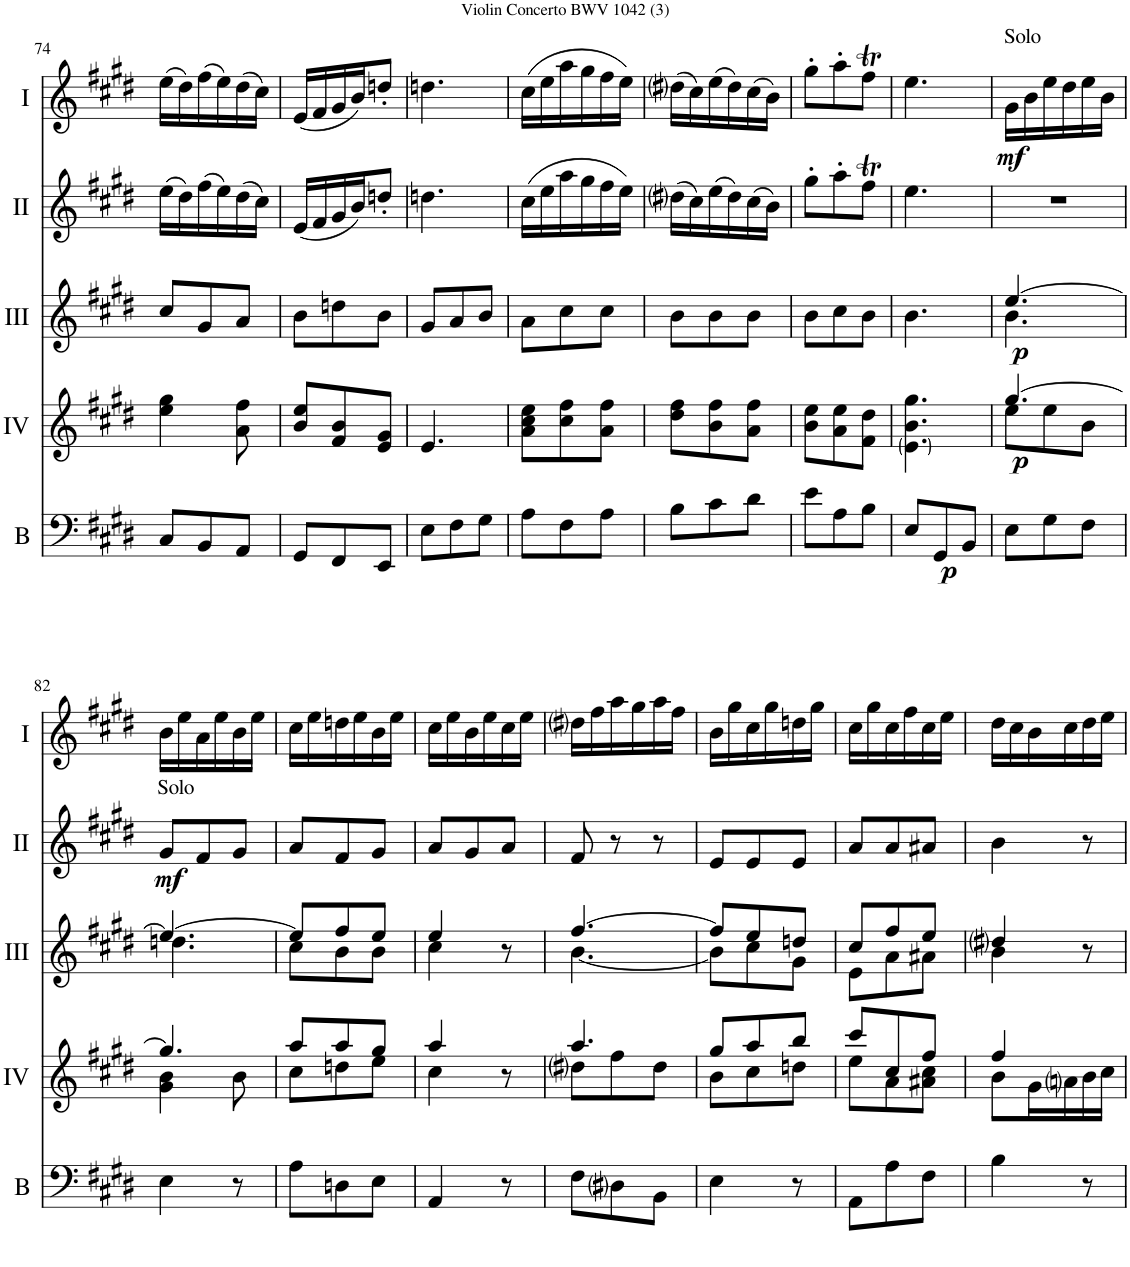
**kern	**dynam	**kern	**dynam	**kern	**dynam	**kern	**dynam	**kern	**dynam
*part5	*part5	*part4	*part4	*part3	*part3	*part2	*part2	*part1	*part1
*staff5	*staff5	*staff4	*staff4	*staff3	*staff3	*staff2	*staff2	*staff1	*staff1
*I"Basson	*	*I"Acc. 4	*	*I"Acc. 3	*	*I"Acc. 2	*	*I"Acc. 1	*
*I'B	*	*	*	*	*	*	*	*	*
!!LO:PB:g=z
*clefF4	*	*clefG2	*	*clefG2	*	*clefG2	*	*clefG2	*
*Trd7c12	*	*Trd7c12	*	*	*	*	*	*	*
*k[f#c#g#d#]	*	*k[f#c#g#d#]	*	*k[f#c#g#d#]	*	*k[f#c#g#d#]	*	*k[f#c#g#d#]	*
*M3/8	*	*M3/8	*	*M3/8	*	*M3/8	*	*M3/8	*
=74	=74	=74	=74	=74	=74	=74	=74	=74	=74
8C#/L	.	4ee\ 4gg#\	.	8cc#/L	.	(16ee\LL	.	(16ee\LL	.
.	.	.	.	.	.	16dd#\)	.	16dd#\)	.
8BB/	.	.	.	8g#/	.	(16ff#\	.	(16ff#\	.
.	.	.	.	.	.	16ee\)	.	16ee\)	.
8AA/J	.	8a\ 8ff#\	.	8a/J	.	(16dd#\	.	(16dd#\	.
.	.	.	.	.	.	16cc#\JJ)	.	16cc#\JJ)	.
=75	=75	=75	=75	=75	=75	=75	=75	=75	=75
8GG#/L	.	8b/ 8ee/L	.	8b\L	.	(16e/LL	.	(16e/LL	.
.	.	.	.	.	.	16f#/	.	16f#/	.
8FF#/	.	8f#/ 8b/	.	8ddn\	.	16g#/	.	16g#/	.
.	.	.	.	.	.	16b/J)	.	16b/J)	.
8EE/J	.	8e/ 8g#/J	.	8b\J	.	8ddn'/J	.	8ddn'/J	.
=76	=76	=76	=76	=76	=76	=76	=76	=76	=76
8E\L	.	4.e/	.	8g#/L	.	4.ddn\	.	4.ddn\	.
8F#\	.	.	.	8a/	.	.	.	.	.
8G#\J	.	.	.	8b/J	.	.	.	.	.
=77	=77	=77	=77	=77	=77	=77	=77	=77	=77
8A\L	.	8a\ 8cc#\ 8ee\L	.	8a\L	.	(16cc#\LL	.	(16cc#\LL	.
.	.	.	.	.	.	16ee\	.	16ee\	.
8F#\	.	8cc#\ 8ff#\	.	8cc#\	.	16aa\	.	16aa\	.
.	.	.	.	.	.	16gg#\	.	16gg#\	.
8A\J	.	8a\ 8ff#\J	.	8cc#\J	.	16ff#\	.	16ff#\	.
.	.	.	.	.	.	16ee\JJ)	.	16ee\JJ)	.
=78	=78	=78	=78	=78	=78	=78	=78	=78	=78
8B\L	.	8dd#\ 8ff#\L	.	8b\L	.	(16dd#i\LL	.	(16dd#i\LL	.
.	.	.	.	.	.	16cc#\)	.	16cc#\)	.
8c#\	.	8b\ 8ff#\	.	8b\	.	(16ee\	.	(16ee\	.
.	.	.	.	.	.	16dd#\)	.	16dd#\)	.
8d#\J	.	8a\ 8ff#\J	.	8b\J	.	(16cc#\	.	(16cc#\	.
.	.	.	.	.	.	16b\JJ)	.	16b\JJ)	.
=79	=79	=79	=79	=79	=79	=79	=79	=79	=79
8e\L	.	8b\ 8ee\L	.	8b\L	.	8gg#'\L	.	8gg#'\L	.
8A\	.	8a\ 8ee\	.	8cc#\	.	8aa'\	.	8aa'\	.
8B\J	.	8f#\ 8dd#\J	.	8b\J	.	8ff#T\J	.	8ff#T\J	.
=80	=80	=80	=80	=80	=80	=80	=80	=80	=80
8E/L	.	4.e\ 4.b\ 4.gg#\	.	4.b\	.	4.ee\	.	4.ee\	.
!	!LO:DY:b	!	!	!	!	!	!	!	!
8GG#/	p	.	.	.	.	.	.	.	.
8BB/J	.	.	.	.	.	.	.	.	.
=81	=81	=81	=81	=81	=81	=81	=81	=81	=81
*	*	*^	*	*^	*	*	*	*	*
!	!	!	!	!	!	!	!	!	!	!LO:TX:a:t=Solo	!
!	!	!	!	!LO:DY:b	!	!	!LO:DY:b	!	!	!	!LO:DY:b
8E\L	.	[4.gg#/	8ee\L	p	[4.ee/	4.b\	p	4.r	.	16g#\LL	mf
.	.	.	.	.	.	.	.	.	.	16b\	.
8G#\	.	.	8ee\	.	.	.	.	.	.	16ee\	.
.	.	.	.	.	.	.	.	.	.	16dd#\	.
8F#\J	.	.	8b\J	.	.	.	.	.	.	16ee\	.
.	.	.	.	.	.	.	.	.	.	16b\JJ	.
!!LO:LB:g=z
=82	=82	=82	=82	=82	=82	=82	=82	=82	=82	=82	=82
!	!	!	!	!	!	!	!	!LO:TX:a:t=Solo	!	!	!
!	!	!	!	!	!	!	!	!	!LO:DY:b	!	!
4E\	.	4.gg#/]	4g#\ 4b\	.	4.ee/_	4.ddn\	.	8g#/L	mf	16b\LL	.
.	.	.	.	.	.	.	.	.	.	16ee\	.
.	.	.	.	.	.	.	.	8f#/	.	16a\	.
.	.	.	.	.	.	.	.	.	.	16ee\	.
8r	.	.	8b\	.	.	.	.	8g#/J	.	16b\	.
.	.	.	.	.	.	.	.	.	.	16ee\JJ	.
=83	=83	=83	=83	=83	=83	=83	=83	=83	=83	=83	=83
8A\L	.	8aa/L	8cc#\L	.	8ee/L]	8cc#\L	.	8a/L	.	16cc#\LL	.
.	.	.	.	.	.	.	.	.	.	16ee\	.
8Dn\	.	8aa/	8ddn\	.	8ff#/	8b\	.	8f#/	.	16ddn\	.
.	.	.	.	.	.	.	.	.	.	16ee\	.
8E\J	.	8gg#/J	8ee\J	.	8ee/J	8b\J	.	8g#/J	.	16b\	.
.	.	.	.	.	.	.	.	.	.	16ee\JJ	.
=84	=84	=84	=84	=84	=84	=84	=84	=84	=84	=84	=84
4AA/	.	4aa/	4cc#\	.	4ee/	4cc#\	.	8a/L	.	16cc#\LL	.
.	.	.	.	.	.	.	.	.	.	16ee\	.
.	.	.	.	.	.	.	.	8g#/	.	16b\	.
.	.	.	.	.	.	.	.	.	.	16ee\	.
8r	.	8r	8ryy	.	8r	8ryy	.	8a/J	.	16cc#\	.
.	.	.	.	.	.	.	.	.	.	16ee\JJ	.
=85	=85	=85	=85	=85	=85	=85	=85	=85	=85	=85	=85
8F#\L	.	4.aa/	8dd#i\L	.	[4.ff#/	[4.b\	.	8f#/	.	16dd#i\LL	.
.	.	.	.	.	.	.	.	.	.	16ff#\	.
8D#i\	.	.	8ff#\	.	.	.	.	8r	.	16aa\	.
.	.	.	.	.	.	.	.	.	.	16gg#\	.
8BB\J	.	.	8dd#\J	.	.	.	.	8r	.	16aa\	.
.	.	.	.	.	.	.	.	.	.	16ff#\JJ	.
=86	=86	=86	=86	=86	=86	=86	=86	=86	=86	=86	=86
4E\	.	8gg#/L	8b\L	.	8ff#/L]	8b\L]	.	8e/L	.	16b\LL	.
.	.	.	.	.	.	.	.	.	.	16gg#\	.
.	.	8aa/	8cc#\	.	8ee/	8cc#\	.	8e/	.	16cc#\	.
.	.	.	.	.	.	.	.	.	.	16gg#\	.
8r	.	8bb/J	8ddn\J	.	8ddn/J	8g#\J	.	8e/J	.	16ddn\	.
.	.	.	.	.	.	.	.	.	.	16gg#\JJ	.
=87	=87	=87	=87	=87	=87	=87	=87	=87	=87	=87	=87
8AA\L	.	8ccc#/L	8ee\L	.	8cc#/L	8e\L	.	8a/L	.	16cc#\LL	.
.	.	.	.	.	.	.	.	.	.	16gg#\	.
8A\	.	8cc#/	8a\	.	8ff#/	8a\	.	8a/	.	16cc#\	.
.	.	.	.	.	.	.	.	.	.	16ff#\	.
8F#\J	.	8ff#/J	8a#X\ 8cc#\J	.	8ee/J	8a#X\J	.	8a#X/J	.	16cc#\	.
.	.	.	.	.	.	.	.	.	.	16ee\JJ	.
=88	=88	=88	=88	=88	=88	=88	=88	=88	=88	=88	=88
4B\	.	4ff#/	8b\L	.	4dd#i/	4b\	.	4b\	.	16dd#\LL	.
.	.	.	.	.	.	.	.	.	.	16cc#\	.
.	.	.	16g#\L	.	.	.	.	.	.	16b\	.
.	.	.	16ani\	.	.	.	.	.	.	16cc#\	.
8r	.	8ryy	16b\	.	8r	8ryy	.	8r	.	16dd#\	.
.	.	.	16cc#\JJ	.	.	.	.	.	.	16ee\JJ	.
*	*	*v	*v	*	*	*	*	*	*	*	*
*	*	*	*	*v	*v	*	*	*	*	*
=	=	=	=	=	=	=	=	=	=
*-	*-	*-	*-	*-	*-	*-	*-	*-	*-
